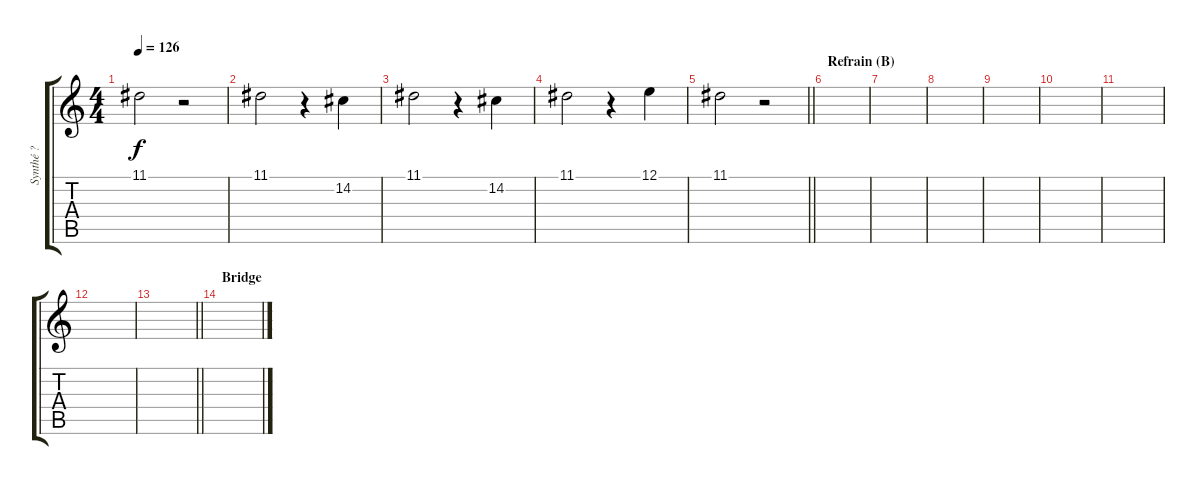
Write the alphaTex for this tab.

\track ("Synthé ?" "Synthé ?") {instrument pad3polysynth}
\staff {score tabs}
\tuning (E4 B3 G3 D3 A2 E2) {hide}
\ts (4 4)
\tempo 126
\clef g2
\ks c
11.1.2{dy f} r.2 |
11.1.2 r.4 14.2.4 |
11.1.2 r.4 14.2.4 |
11.1.2 r.4 12.1.4 |
\barLineRight lightlight
11.1.2 r.2 |
\section ("" "Refrain (B)")
|
|
|
|
|
|
|
\barLineRight lightlight
|
\section ("" "Bridge")
